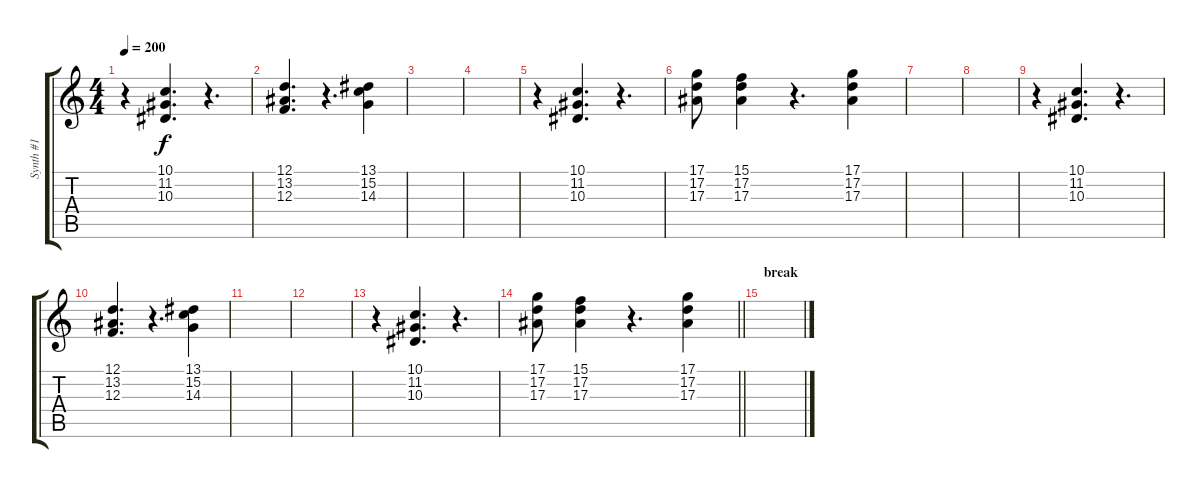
\track ("Synth #1" "Synth #1") {instrument stringensemble1}
\staff {score tabs}
\tuning (D4 A3 F3 C3 G2 C2) {hide}
\ts (4 4)
\tempo 200
\clef g2
\ks c
r.4{dy f} (10.1 11.2 10.3).4{d} r.4{d} |
(12.1 13.2 12.3).4{d} r.4{d} (13.1 15.2 14.3).4 |
|
|
r.4 (10.1 11.2 10.3).4{d} r.4{d} |
(17.1 17.2 17.3).8 (15.1 17.2 17.3).4 r.4{d} (17.1 17.2 17.3).4 |
|
|
r.4 (10.1 11.2 10.3).4{d} r.4{d} |
(12.1 13.2 12.3).4{d} r.4{d} (13.1 15.2 14.3).4 |
|
|
r.4 (10.1 11.2 10.3).4{d} r.4{d} |
\barLineRight lightlight
(17.1 17.2 17.3).8 (15.1 17.2 17.3).4 r.4{d} (17.1 17.2 17.3).4 |
\section ("" "break")
